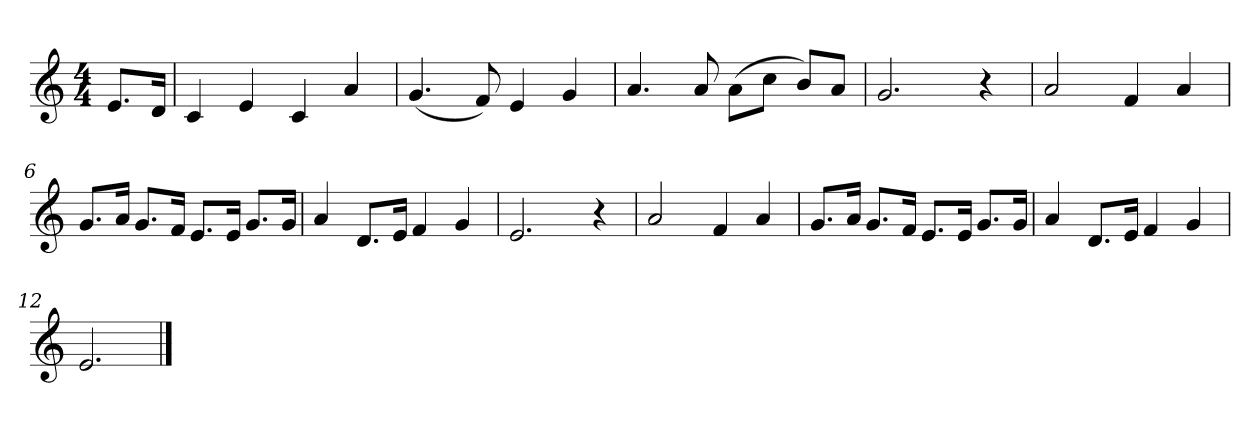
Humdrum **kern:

**kern
*part1
*staff1
*k[]
*M4/4
*MM120
=
8.eL
16dJk
=1
4c
4e
4c
4a
=2
(4.g
8f)
4e
4g
=3
4.a
8a
(8aL
8ccJ
8bL)
8aJ
=4
2.g
4r
=5
2a
4f
4a
=6
8.gL
16aJk
8.gL
16fJk
8.eL
16eJk
8.gL
16gJk
=7
4a
8.dL
16eJk
4f
4g
=8
2.e
4r
=9
2a
4f
4a
=10
8.gL
16aJk
8.gL
16fJk
8.eL
16eJk
8.gL
16gJk
=11
4a
8.dL
16eJk
4f
4g
=12
2.e
==
*-
